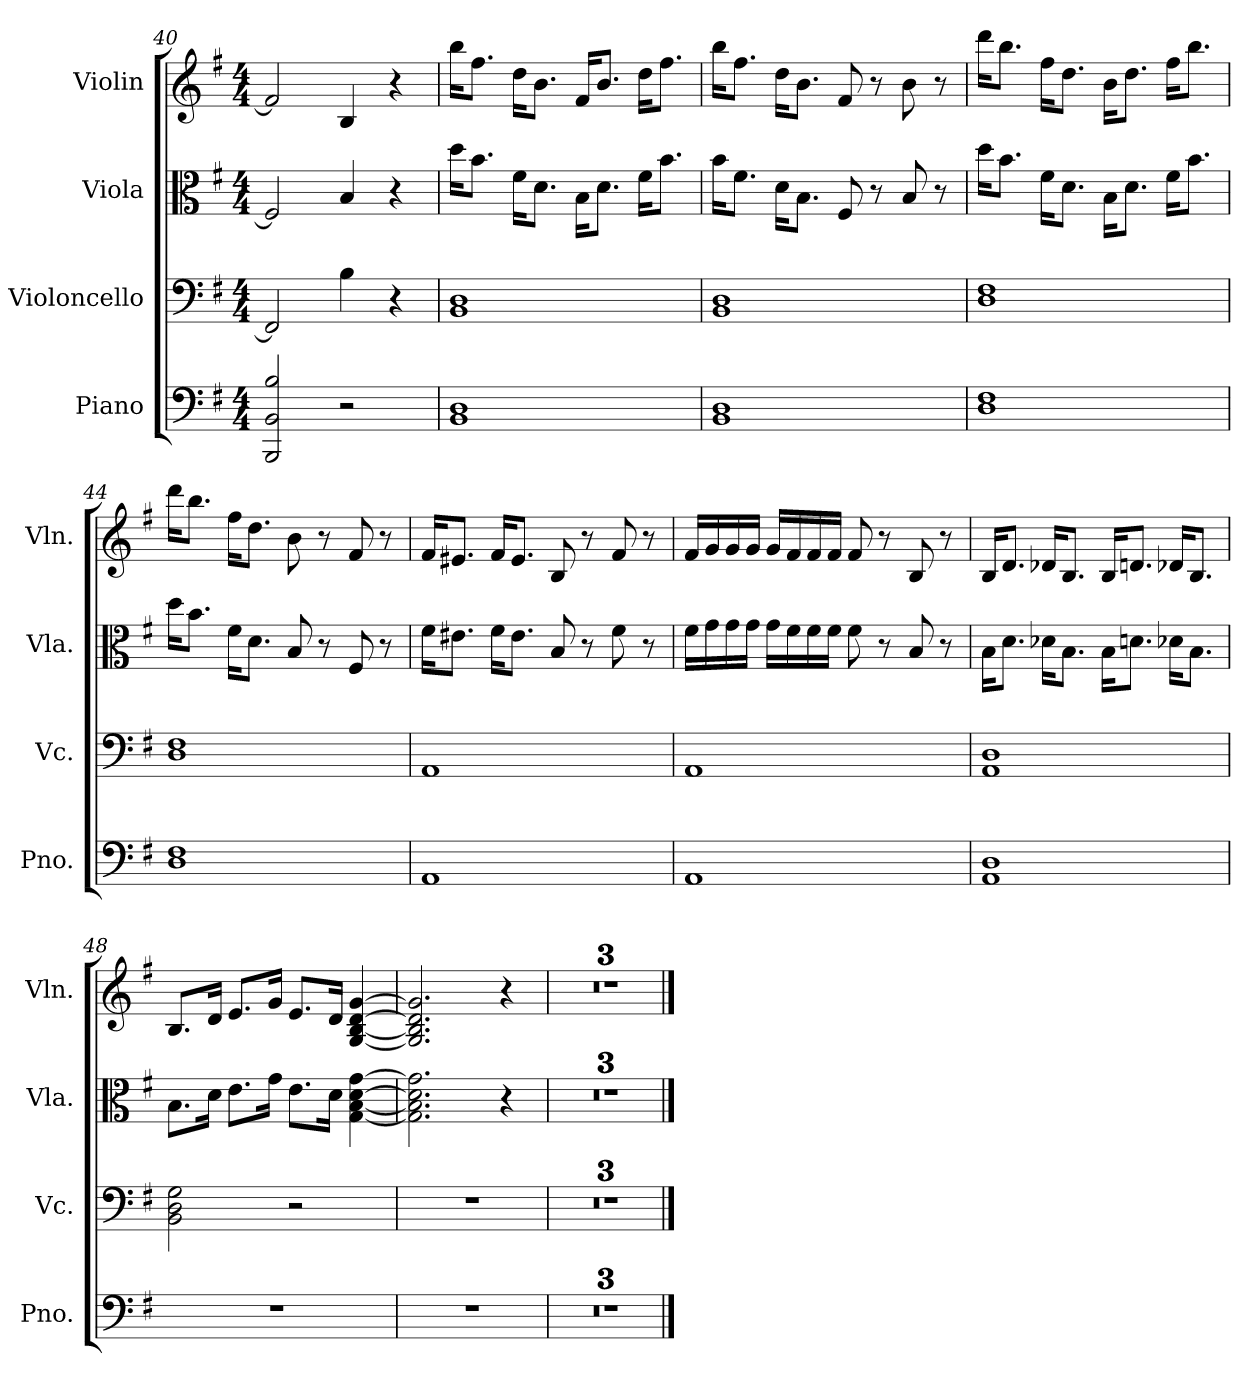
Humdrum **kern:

**kern	**kern	**kern	**kern
*part4	*part3	*part2	*part1
*staff4	*staff3	*staff2	*staff1
*I"Piano	*I"Violoncello	*I"Viola	*I"Violin
*I'Pno.	*I'Vc.	*I'Vla.	*I'Vln.
*clefF4	*clefF4	*clefC3	*clefG2
*k[f#]	*k[f#]	*k[f#]	*k[f#]
*M4/4	*M4/4	*M4/4	*M4/4
=40	=40	=40	=40
2BBB/ 2BB/ 2B/	2FF#/]	2F#/]	2f#/]
2r	4B\	4B/	4B/
.	4r	4r	4r
!!LO:LB:g=z
=41	=41	=41	=41
1BB 1D	1BB 1D	16dd\KL	16bb\KL
.	.	8.b\J	8.ff#\J
.	.	16f#\KL	16dd\KL
.	.	8.d\J	8.b\J
.	.	16B\KL	16f#/KL
.	.	8.d\J	8.b/J
.	.	16f#\KL	16dd\KL
.	.	8.b\J	8.ff#\J
=42	=42	=42	=42
1BB 1D	1BB 1D	16b\KL	16bb\KL
.	.	8.f#\J	8.ff#\J
.	.	16d\KL	16dd\KL
.	.	8.B\J	8.b\J
.	.	8F#/	8f#/
.	.	8r	8r
.	.	8B/	8b\
.	.	8r	8r
=43	=43	=43	=43
1D 1F#	1D 1F#	16dd\KL	16ddd\KL
.	.	8.b\J	8.bb\J
.	.	16f#\KL	16ff#\KL
.	.	8.d\J	8.dd\J
.	.	16B\KL	16b\KL
.	.	8.d\J	8.dd\J
.	.	16f#\KL	16ff#\KL
.	.	8.b\J	8.bb\J
=44	=44	=44	=44
1D 1F#	1D 1F#	16dd\KL	16ddd\KL
.	.	8.b\J	8.bb\J
.	.	16f#\KL	16ff#\KL
.	.	8.d\J	8.dd\J
.	.	8B/	8b\
.	.	8r	8r
.	.	8F#/	8f#/
.	.	8r	8r
!!LO:PB:g=z
=45	=45	=45	=45
1AA	1AA	16f#\KL	16f#/KL
.	.	8.e#X\J	8.e#X/J
.	.	16f#\KL	16f#/KL
.	.	8.e#\J	8.e#/J
.	.	8B/	8B/
.	.	8r	8r
.	.	8f#\	8f#/
.	.	8r	8r
=46	=46	=46	=46
1AA	1AA	16f#\LL	16f#/LL
.	.	16g\	16g/
.	.	16g\	16g/
.	.	16g\JJ	16g/JJ
.	.	16g\LL	16g/LL
.	.	16f#\	16f#/
.	.	16f#\	16f#/
.	.	16f#\JJ	16f#/JJ
.	.	8f#\	8f#/
.	.	8r	8r
.	.	8B/	8B/
.	.	8r	8r
=47	=47	=47	=47
1AA 1D	1AA 1D	16B\KL	16B/KL
.	.	8.d\J	8.d/J
.	.	16d-X\KL	16d-X/KL
.	.	8.B\J	8.B/J
.	.	16B\KL	16B/KL
.	.	8.dn\J	8.dn/J
.	.	16d-X\KL	16d-X/KL
.	.	8.B\J	8.B/J
=48	=48	=48	=48
1r	2BB\ 2D\ 2G\	8.B\L	8.B/L
.	.	16d\Jk	16d/Jk
.	.	8.e\L	8.e/L
.	.	16g\Jk	16g/Jk
.	2r	8.e\L	8.e/L
.	.	16d\Jk	16d/Jk
.	.	[4G\ [4B\ [4d\ [4g\	[4G/ [4B/ [4d/ [4g/
!!LO:LB:g=z
=49	=49	=49	=49
1r	1r	2.G\] 2.B\] 2.d\] 2.g\]	2.G/] 2.B/] 2.d/] 2.g/]
.	.	4r	4r
=50	=50	=50	=50
1r	1r	1r	1r
=51	=51	=51	=51
1r	1r	1r	1r
=52	=52	=52	=52
1r	1r	1r	1r
==	==	==	==
*-	*-	*-	*-
